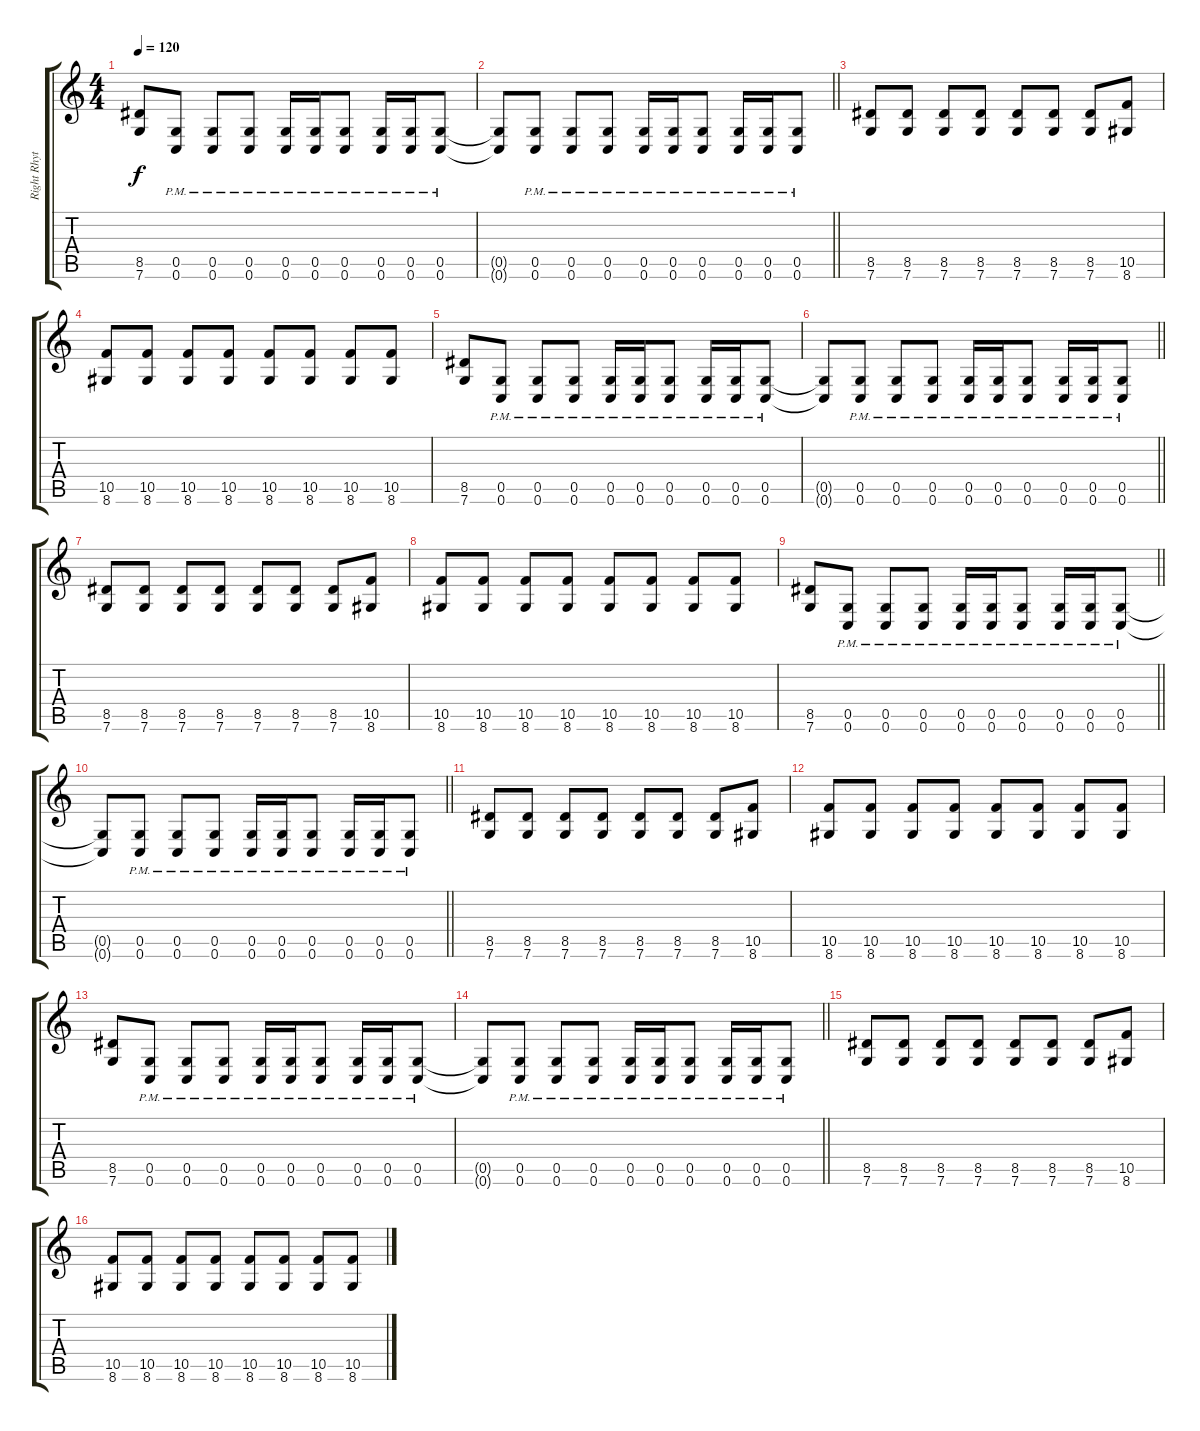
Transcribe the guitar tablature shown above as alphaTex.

\track ("Right Rhythm" "Right Rhyt") {instrument distortionguitar}
\staff {score tabs}
\tuning (D4 A3 F3 C3 G2 C2) {hide}
\ts (4 4)
\tempo 120
\clef g2
\ks c
(8.5 7.6).8{dy f} (0.5{pm} 0.6{pm}).8 (0.5{pm} 0.6{pm}).8 (0.5{pm} 0.6{pm}).8 (0.5{pm} 0.6{pm}).16 (0.5{pm} 0.6{pm}).16 (0.5{pm} 0.6{pm}).8 (0.5{pm} 0.6{pm}).16 (0.5{pm} 0.6{pm}).16 (0.5{pm} 0.6{pm}).8 |
\barLineRight lightlight
(0.5{t} 0.6{t}).8 (0.5{pm} 0.6{pm}).8 (0.5{pm} 0.6{pm}).8 (0.5{pm} 0.6{pm}).8 (0.5{pm} 0.6{pm}).16 (0.5{pm} 0.6{pm}).16 (0.5{pm} 0.6{pm}).8 (0.5{pm} 0.6{pm}).16 (0.5{pm} 0.6{pm}).16 (0.5{pm} 0.6{pm}).8 |
\section ("" "")
(8.5 7.6).8 (8.5 7.6).8 (8.5 7.6).8 (8.5 7.6).8 (8.5 7.6).8 (8.5 7.6).8 (8.5 7.6).8 (10.5 8.6).8 |
(10.5 8.6).8 (10.5 8.6).8 (10.5 8.6).8 (10.5 8.6).8 (10.5 8.6).8 (10.5 8.6).8 (10.5 8.6).8 (10.5 8.6).8 |
(8.5 7.6).8 (0.5{pm} 0.6{pm}).8 (0.5{pm} 0.6{pm}).8 (0.5{pm} 0.6{pm}).8 (0.5{pm} 0.6{pm}).16 (0.5{pm} 0.6{pm}).16 (0.5{pm} 0.6{pm}).8 (0.5{pm} 0.6{pm}).16 (0.5{pm} 0.6{pm}).16 (0.5{pm} 0.6{pm}).8 |
\barLineRight lightlight
(0.5{t} 0.6{t}).8 (0.5{pm} 0.6{pm}).8 (0.5{pm} 0.6{pm}).8 (0.5{pm} 0.6{pm}).8 (0.5{pm} 0.6{pm}).16 (0.5{pm} 0.6{pm}).16 (0.5{pm} 0.6{pm}).8 (0.5{pm} 0.6{pm}).16 (0.5{pm} 0.6{pm}).16 (0.5{pm} 0.6{pm}).8 |
\section ("" "")
(8.5 7.6).8 (8.5 7.6).8 (8.5 7.6).8 (8.5 7.6).8 (8.5 7.6).8 (8.5 7.6).8 (8.5 7.6).8 (10.5 8.6).8 |
(10.5 8.6).8 (10.5 8.6).8 (10.5 8.6).8 (10.5 8.6).8 (10.5 8.6).8 (10.5 8.6).8 (10.5 8.6).8 (10.5 8.6).8 |
\barLineRight lightlight
(8.5 7.6).8 (0.5{pm} 0.6{pm}).8 (0.5{pm} 0.6{pm}).8 (0.5{pm} 0.6{pm}).8 (0.5{pm} 0.6{pm}).16 (0.5{pm} 0.6{pm}).16 (0.5{pm} 0.6{pm}).8 (0.5{pm} 0.6{pm}).16 (0.5{pm} 0.6{pm}).16 (0.5{pm} 0.6{pm}).8 |
\barLineRight lightlight
(0.5{t} 0.6{t}).8 (0.5{pm} 0.6{pm}).8 (0.5{pm} 0.6{pm}).8 (0.5{pm} 0.6{pm}).8 (0.5{pm} 0.6{pm}).16 (0.5{pm} 0.6{pm}).16 (0.5{pm} 0.6{pm}).8 (0.5{pm} 0.6{pm}).16 (0.5{pm} 0.6{pm}).16 (0.5{pm} 0.6{pm}).8 |
\section ("" "")
(8.5 7.6).8 (8.5 7.6).8 (8.5 7.6).8 (8.5 7.6).8 (8.5 7.6).8 (8.5 7.6).8 (8.5 7.6).8 (10.5 8.6).8 |
(10.5 8.6).8 (10.5 8.6).8 (10.5 8.6).8 (10.5 8.6).8 (10.5 8.6).8 (10.5 8.6).8 (10.5 8.6).8 (10.5 8.6).8 |
(8.5 7.6).8 (0.5{pm} 0.6{pm}).8 (0.5{pm} 0.6{pm}).8 (0.5{pm} 0.6{pm}).8 (0.5{pm} 0.6{pm}).16 (0.5{pm} 0.6{pm}).16 (0.5{pm} 0.6{pm}).8 (0.5{pm} 0.6{pm}).16 (0.5{pm} 0.6{pm}).16 (0.5{pm} 0.6{pm}).8 |
\barLineRight lightlight
(0.5{t} 0.6{t}).8 (0.5{pm} 0.6{pm}).8 (0.5{pm} 0.6{pm}).8 (0.5{pm} 0.6{pm}).8 (0.5{pm} 0.6{pm}).16 (0.5{pm} 0.6{pm}).16 (0.5{pm} 0.6{pm}).8 (0.5{pm} 0.6{pm}).16 (0.5{pm} 0.6{pm}).16 (0.5{pm} 0.6{pm}).8 |
\section ("" "")
(8.5 7.6).8 (8.5 7.6).8 (8.5 7.6).8 (8.5 7.6).8 (8.5 7.6).8 (8.5 7.6).8 (8.5 7.6).8 (10.5 8.6).8 |
(10.5 8.6).8 (10.5 8.6).8 (10.5 8.6).8 (10.5 8.6).8 (10.5 8.6).8 (10.5 8.6).8 (10.5 8.6).8 (10.5 8.6).8
